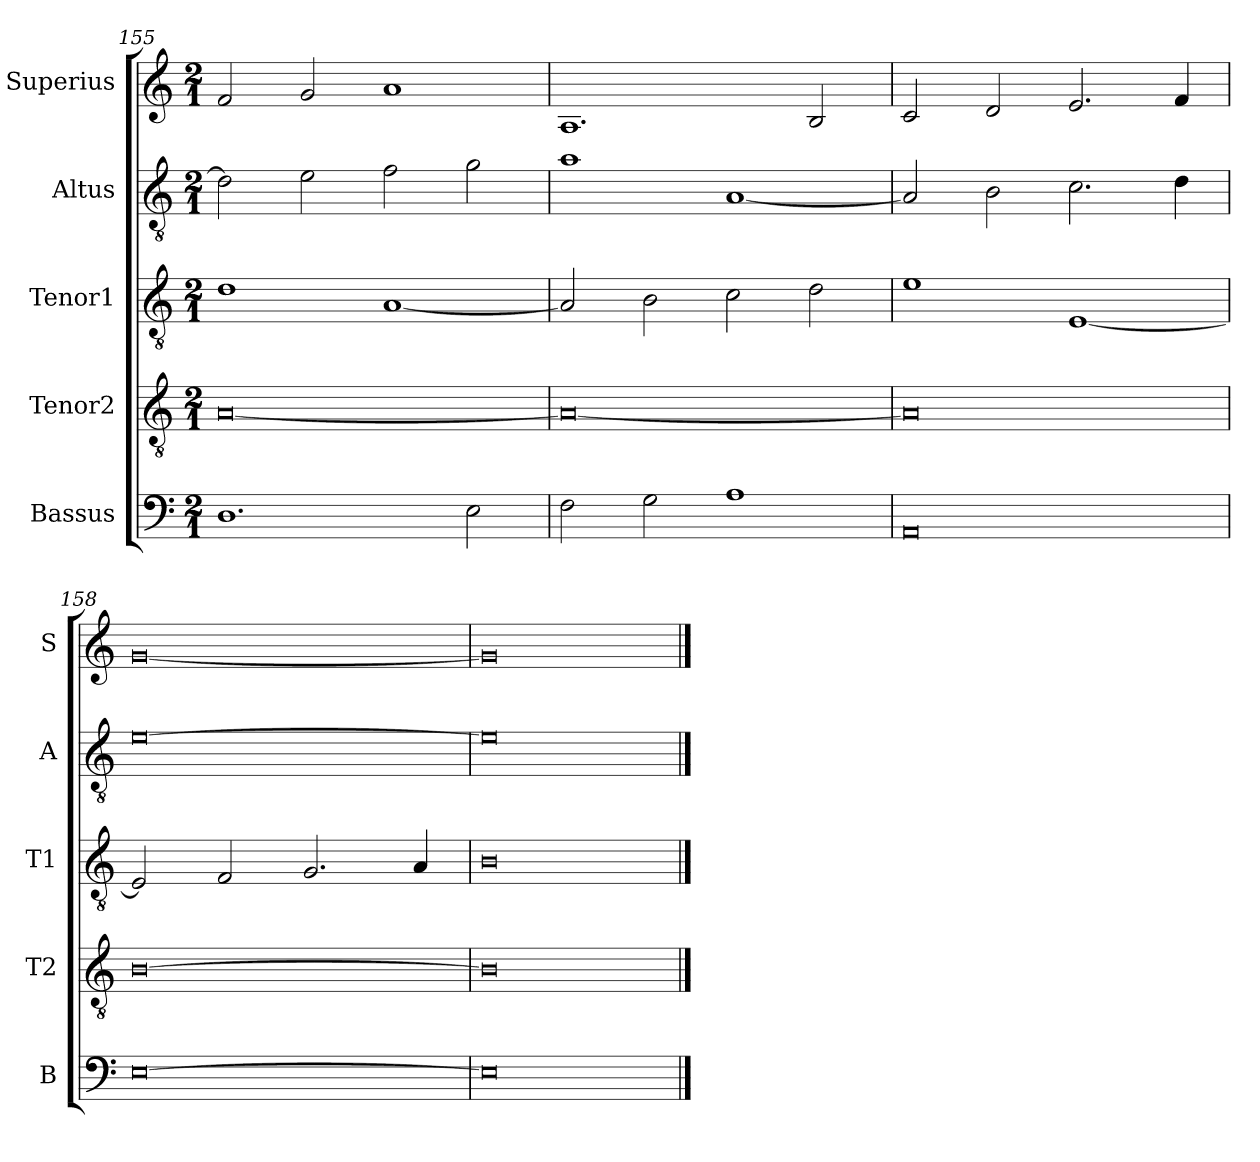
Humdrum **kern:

**kern	**kern	**kern	**kern	**kern
*part5	*part4	*part3	*part2	*part1
*staff5	*staff4	*staff3	*staff2	*staff1
*I"Bassus	*I"Tenor2	*I"Tenor1	*I"Altus	*I"Superius
*I'B	*I'T2	*I'T1	*I'A	*I'S
*clefF4	*clefGv2	*clefGv2	*clefGv2	*clefG2
*k[]	*k[]	*k[]	*k[]	*k[]
*M2/1	*M2/1	*M2/1	*M2/1	*M2/1
=155	=155	=155	=155	=155
1.D	[0A	1d	2d\]	2f/
.	.	.	2e\	2g/
.	.	[1A	2f\	1a
2E\	.	.	2g\	.
=156	=156	=156	=156	=156
2F\	0A_	2A/]	1a	1.A
2G\	.	2B\	.	.
1A	.	2c\	[1A	.
.	.	2d\	.	2B/
=157	=157	=157	=157	=157
0AA	0A]	1e	2A/]	2c/
.	.	.	2B\	2d/
.	.	[1E	2.c\	2.e/
.	.	.	4d\	4f/
=158	=158	=158	=158	=158
[0E	[0B	2E/]	[0e	[0g
.	.	2F/	.	.
.	.	2.G/	.	.
.	.	4A/	.	.
=159	=159	=159	=159	=159
0E]	0B]	0B	0e]	0g]
==	==	==	==	==
*-	*-	*-	*-	*-
